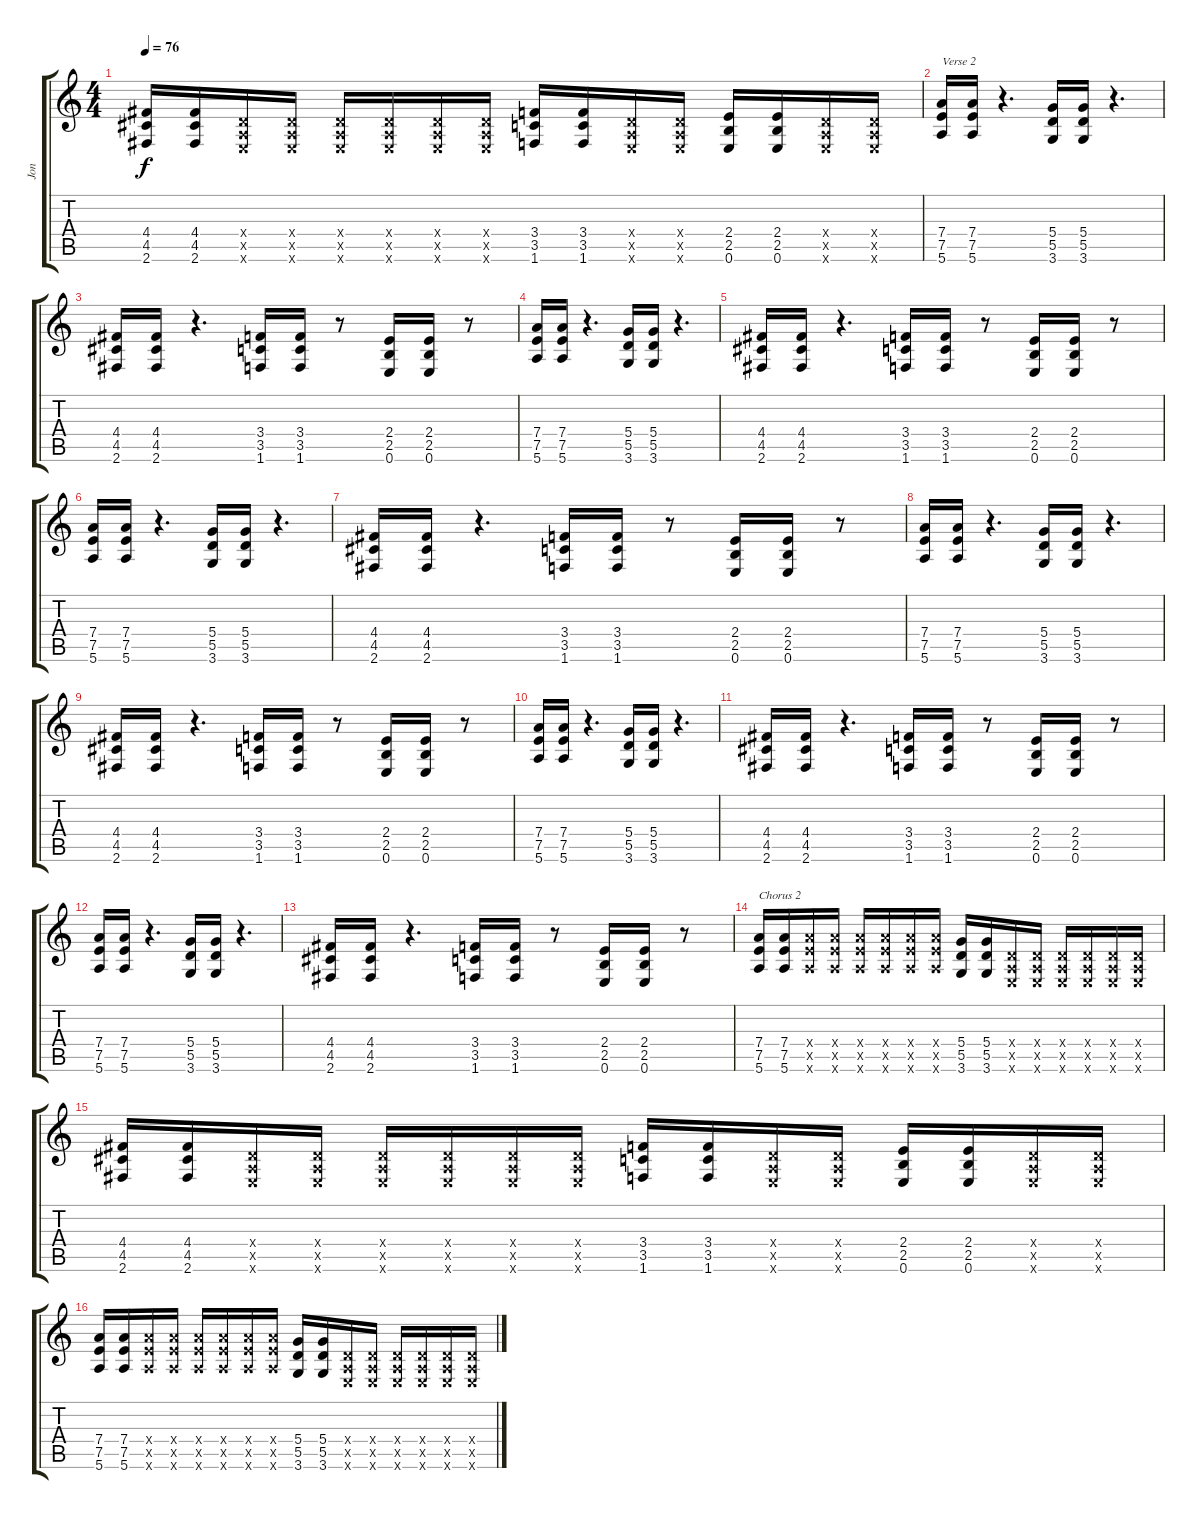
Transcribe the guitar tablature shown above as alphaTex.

\track ("Jon" "Jon") {instrument overdrivenguitar}
\staff {score tabs}
\tuning (E4 B3 G3 D3 A2 E2) {hide}
\ts (4 4)
\tempo 76
\clef g2
\ks c
(4.4 4.5 2.6).16{dy f} (4.4 4.5 2.6).16 (0.4{x} 0.5{x} 0.6{x}).16 (0.4{x} 0.5{x} 0.6{x}).16 (0.4{x} 0.5{x} 0.6{x}).16 (0.4{x} 0.5{x} 0.6{x}).16 (0.4{x} 0.5{x} 0.6{x}).16 (0.4{x} 0.5{x} 0.6{x}).16 (3.4 3.5 1.6).16 (3.4 3.5 1.6).16 (0.4{x} 0.5{x} 0.6{x}).16 (0.4{x} 0.5{x} 0.6{x}).16 (2.4 2.5 0.6).16 (2.4 2.5 0.6).16 (0.4{x} 0.5{x} 0.6{x}).16 (0.4{x} 0.5{x} 0.6{x}).16 |
(7.4 7.5 5.6).16{txt "Verse 2"} (7.4 7.5 5.6).16 r.4{d} (5.4 5.5 3.6).16 (5.4 5.5 3.6).16 r.4{d} |
(4.4 4.5 2.6).16 (4.4 4.5 2.6).16 r.4{d} (3.4 3.5 1.6).16 (3.4 3.5 1.6).16 r.8 (2.4 2.5 0.6).16 (2.4 2.5 0.6).16 r.8 |
(7.4 7.5 5.6).16 (7.4 7.5 5.6).16 r.4{d} (5.4 5.5 3.6).16 (5.4 5.5 3.6).16 r.4{d} |
(4.4 4.5 2.6).16 (4.4 4.5 2.6).16 r.4{d} (3.4 3.5 1.6).16 (3.4 3.5 1.6).16 r.8 (2.4 2.5 0.6).16 (2.4 2.5 0.6).16 r.8 |
(7.4 7.5 5.6).16 (7.4 7.5 5.6).16 r.4{d} (5.4 5.5 3.6).16 (5.4 5.5 3.6).16 r.4{d} |
(4.4 4.5 2.6).16 (4.4 4.5 2.6).16 r.4{d} (3.4 3.5 1.6).16 (3.4 3.5 1.6).16 r.8 (2.4 2.5 0.6).16 (2.4 2.5 0.6).16 r.8 |
(7.4 7.5 5.6).16 (7.4 7.5 5.6).16 r.4{d} (5.4 5.5 3.6).16 (5.4 5.5 3.6).16 r.4{d} |
(4.4 4.5 2.6).16 (4.4 4.5 2.6).16 r.4{d} (3.4 3.5 1.6).16 (3.4 3.5 1.6).16 r.8 (2.4 2.5 0.6).16 (2.4 2.5 0.6).16 r.8 |
(7.4 7.5 5.6).16 (7.4 7.5 5.6).16 r.4{d} (5.4 5.5 3.6).16 (5.4 5.5 3.6).16 r.4{d} |
(4.4 4.5 2.6).16 (4.4 4.5 2.6).16 r.4{d} (3.4 3.5 1.6).16 (3.4 3.5 1.6).16 r.8 (2.4 2.5 0.6).16 (2.4 2.5 0.6).16 r.8 |
(7.4 7.5 5.6).16 (7.4 7.5 5.6).16 r.4{d} (5.4 5.5 3.6).16 (5.4 5.5 3.6).16 r.4{d} |
(4.4 4.5 2.6).16 (4.4 4.5 2.6).16 r.4{d} (3.4 3.5 1.6).16 (3.4 3.5 1.6).16 r.8 (2.4 2.5 0.6).16 (2.4 2.5 0.6).16 r.8 |
(7.4 7.5 5.6).16{txt "Chorus 2"} (7.4 7.5 5.6).16 (7.4{x} 7.5{x} 5.6{x}).16 (7.4{x} 7.5{x} 5.6{x}).16 (7.4{x} 7.5{x} 5.6{x}).16 (7.4{x} 7.5{x} 5.6{x}).16 (7.4{x} 7.5{x} 5.6{x}).16 (7.4{x} 7.5{x} 5.6{x}).16 (5.4 5.5 3.6).16 (5.4 5.5 3.6).16 (0.4{x} 0.5{x} 0.6{x}).16 (0.4{x} 0.5{x} 0.6{x}).16 (0.4{x} 0.5{x} 0.6{x}).16 (0.4{x} 0.5{x} 0.6{x}).16 (0.4{x} 0.5{x} 0.6{x}).16 (0.4{x} 0.5{x} 0.6{x}).16 |
(4.4 4.5 2.6).16 (4.4 4.5 2.6).16 (0.4{x} 0.5{x} 0.6{x}).16 (0.4{x} 0.5{x} 0.6{x}).16 (0.4{x} 0.5{x} 0.6{x}).16 (0.4{x} 0.5{x} 0.6{x}).16 (0.4{x} 0.5{x} 0.6{x}).16 (0.4{x} 0.5{x} 0.6{x}).16 (3.4 3.5 1.6).16 (3.4 3.5 1.6).16 (0.4{x} 0.5{x} 0.6{x}).16 (0.4{x} 0.5{x} 0.6{x}).16 (2.4 2.5 0.6).16 (2.4 2.5 0.6).16 (0.4{x} 0.5{x} 0.6{x}).16 (0.4{x} 0.5{x} 0.6{x}).16 |
(7.4 7.5 5.6).16 (7.4 7.5 5.6).16 (7.4{x} 7.5{x} 5.6{x}).16 (7.4{x} 7.5{x} 5.6{x}).16 (7.4{x} 7.5{x} 5.6{x}).16 (7.4{x} 7.5{x} 5.6{x}).16 (7.4{x} 7.5{x} 5.6{x}).16 (7.4{x} 7.5{x} 5.6{x}).16 (5.4 5.5 3.6).16 (5.4 5.5 3.6).16 (0.4{x} 0.5{x} 0.6{x}).16 (0.4{x} 0.5{x} 0.6{x}).16 (0.4{x} 0.5{x} 0.6{x}).16 (0.4{x} 0.5{x} 0.6{x}).16 (0.4{x} 0.5{x} 0.6{x}).16 (0.4{x} 0.5{x} 0.6{x}).16
